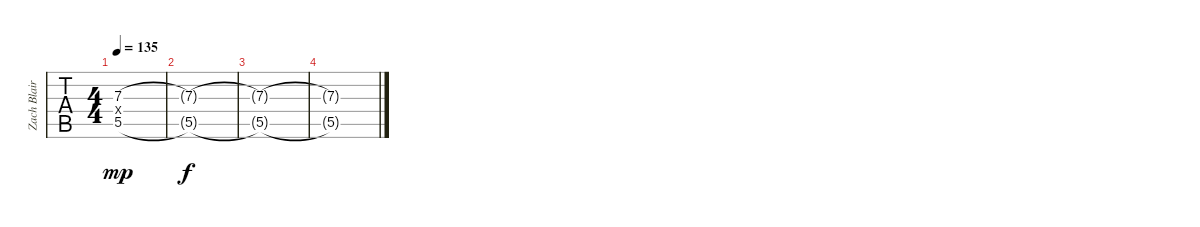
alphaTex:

\track ("Zach Blair - Guitar Two" "Zach Blair") {instrument distortionguitar}
\staff {tabs}
\tuning (Eb4 Bb3 Gb3 Db3 Ab2 Eb2) {hide}
\ts (4 4)
\tempo 135
\clef g2
\ks c
(7.3 7.4{x} 5.5).1{dy mp} |
(7.3{t} 5.5{t}).1{dy f volume 0} |
(7.3{t} 5.5{t}).1 |
(7.3{t} 5.5{t}).1
